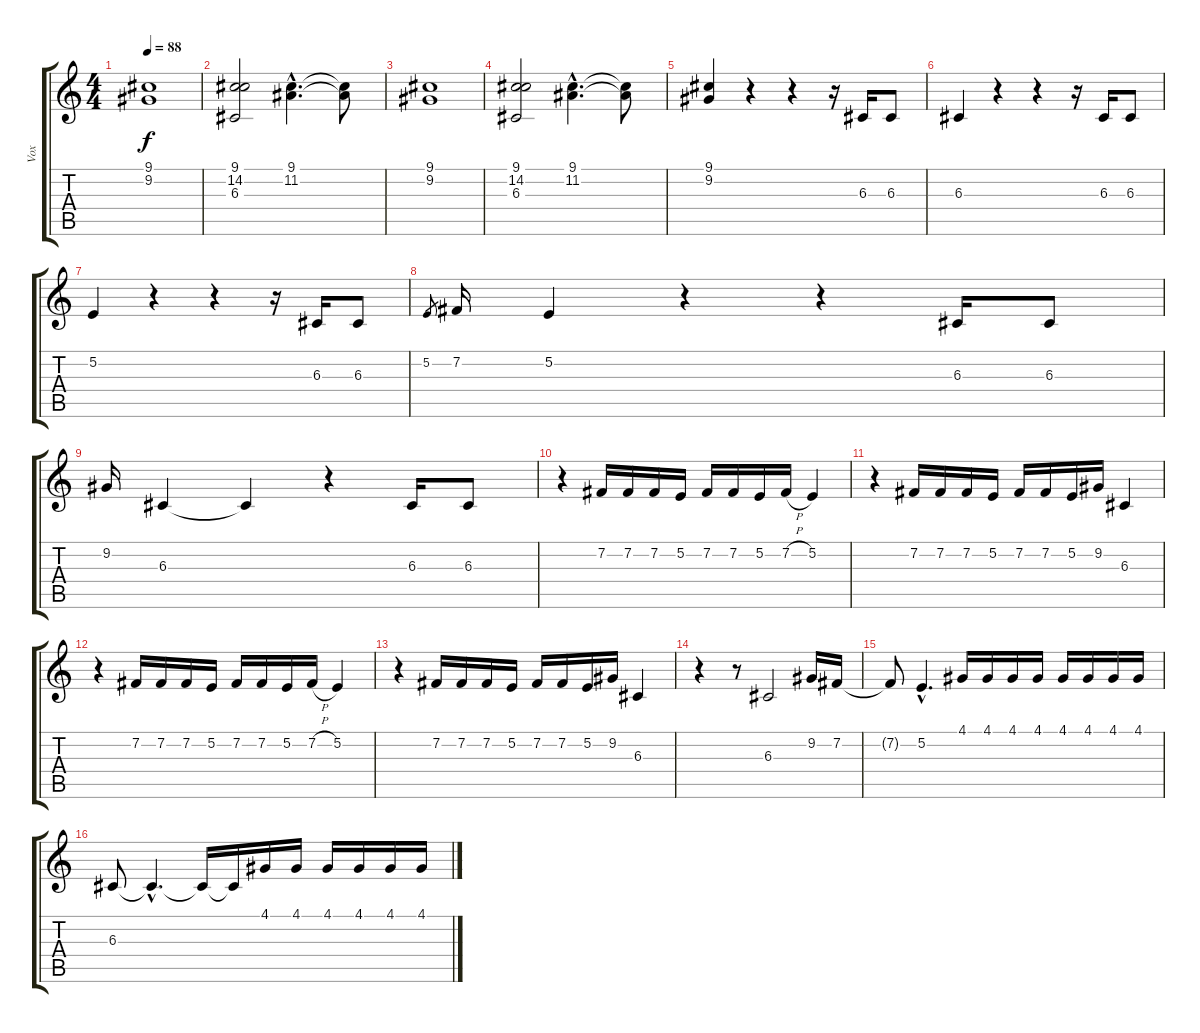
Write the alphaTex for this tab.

\track ("Vox" "Vox") {instrument lead6voice}
\staff {score tabs}
\tuning (E4 B3 G3 D3 A2 E2) {hide}
\ts (4 4)
\tempo 88
\clef g2
\ks c
(9.1 9.2).1{dy f} |
(9.1 14.2 6.3).2 (9.1{hac} 11.2{hac}).4{d} (9.1{t} 11.2{t}).8 |
(9.1 9.2).1 |
(9.1 14.2 6.3).2 (9.1{hac} 11.2{hac}).4{d} (9.1{t} 11.2{t}).8 |
(9.1 9.2).4 r.4 r.4 r.16 6.3.16 6.3.8 |
6.3.4 r.4 r.4 r.16 6.3.16 6.3.8 |
5.2.4 r.4 r.4 r.16 6.3.16 6.3.8 |
5.2.8{gr} 7.2.16 5.2.4 r.4 r.4 6.3.16 6.3.8 |
9.2.16 6.3.4 6.3{t}.4 r.4 6.3.16 6.3.8 |
r.4 7.2.16 7.2.16 7.2.16 5.2.16 7.2.16 7.2.16 5.2.16 7.2{h}.16 5.2.4 |
r.4 7.2.16 7.2.16 7.2.16 5.2.16 7.2.16 7.2.16 5.2.16 9.2.16 6.3.4 |
r.4 7.2.16 7.2.16 7.2.16 5.2.16 7.2.16 7.2.16 5.2.16 7.2{h}.16 5.2.4 |
r.4 7.2.16 7.2.16 7.2.16 5.2.16 7.2.16 7.2.16 5.2.16 9.2.16 6.3.4 |
r.4 r.8 6.3.2 9.2.16 7.2.16 |
7.2{t}.8 5.2{hac}.4{d} 4.1.16 4.1.16 4.1.16 4.1.16 4.1.16 4.1.16 4.1.16 4.1.16 |
6.3.8 6.3{hac t}.4{d} 6.3{t}.16 6.3{t}.16 4.1.16 4.1.16 4.1.16 4.1.16 4.1.16 4.1.16
